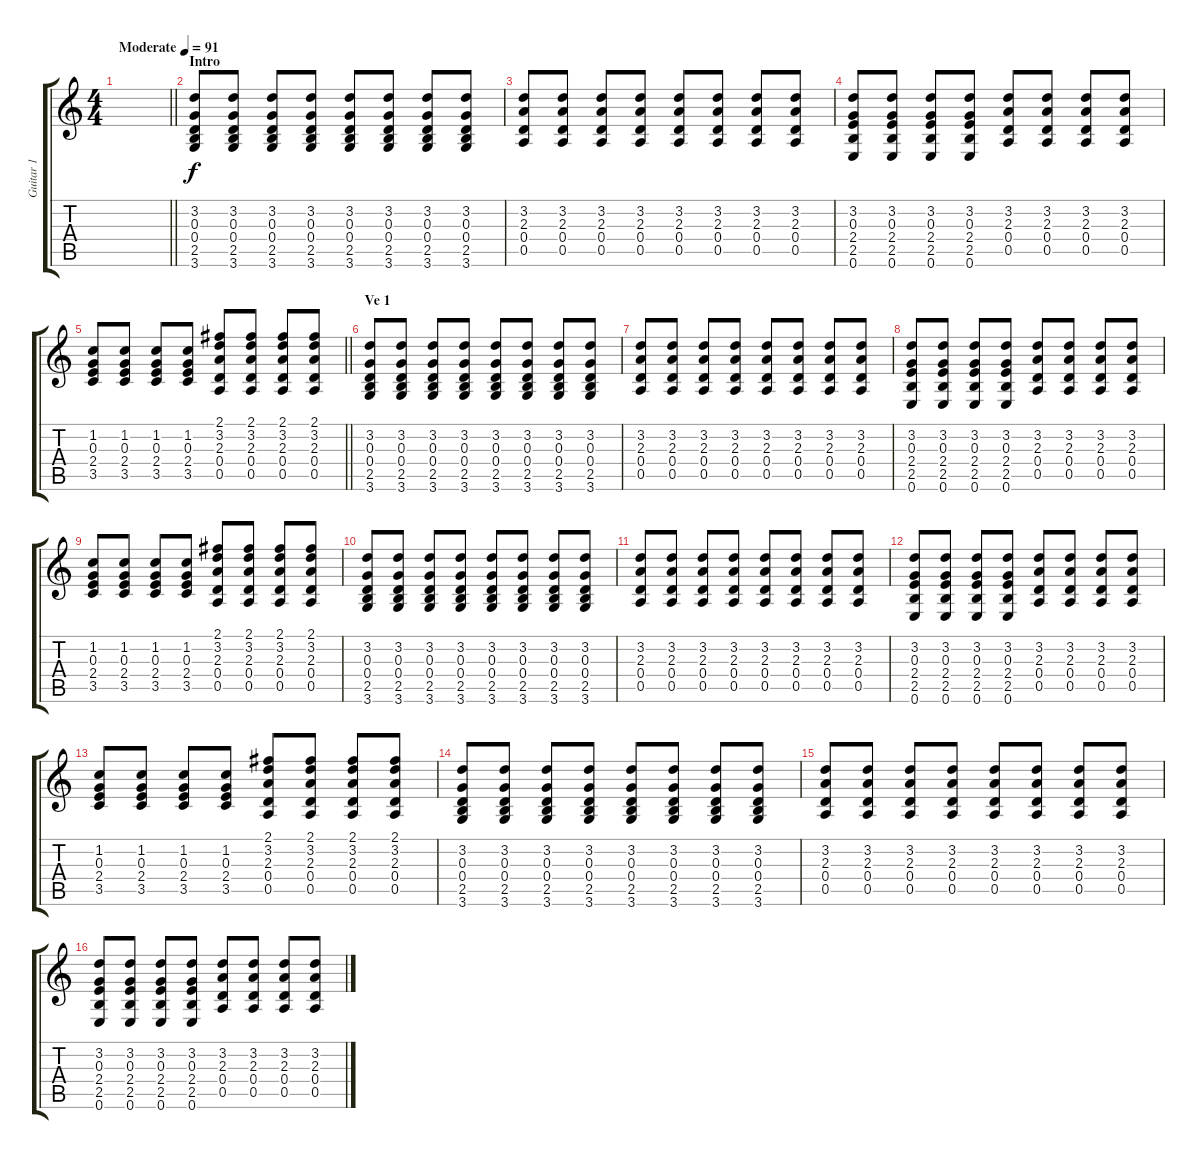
\track ("Guitar 1" "Guitar 1") {instrument acousticguitarsteel}
\staff {score tabs}
\tuning (E4 B3 G3 D3 A2 E2) {hide}
\ts (4 4)
\tempo (91 "Moderate")
\clef g2
\barLineRight lightlight
\ks c
|
\section ("" "Intro")
(3.2 0.3 0.4 2.5 3.6).8 (3.2 0.3 0.4 2.5 3.6).8 (3.2 0.3 0.4 2.5 3.6).8 (3.2 0.3 0.4 2.5 3.6).8 (3.2 0.3 0.4 2.5 3.6).8 (3.2 0.3 0.4 2.5 3.6).8 (3.2 0.3 0.4 2.5 3.6).8 (3.2 0.3 0.4 2.5 3.6).8 |
(3.2 2.3 0.4 0.5).8 (3.2 2.3 0.4 0.5).8 (3.2 2.3 0.4 0.5).8 (3.2 2.3 0.4 0.5).8 (3.2 2.3 0.4 0.5).8 (3.2 2.3 0.4 0.5).8 (3.2 2.3 0.4 0.5).8 (3.2 2.3 0.4 0.5).8 |
(3.2 0.3 2.4 2.5 0.6).8 (3.2 0.3 2.4 2.5 0.6).8 (3.2 0.3 2.4 2.5 0.6).8 (3.2 0.3 2.4 2.5 0.6).8 (3.2 2.3 0.4 0.5).8 (3.2 2.3 0.4 0.5).8 (3.2 2.3 0.4 0.5).8 (3.2 2.3 0.4 0.5).8 |
\barLineRight lightlight
(1.2 0.3 2.4 3.5).8 (1.2 0.3 2.4 3.5).8 (1.2 0.3 2.4 3.5).8 (1.2 0.3 2.4 3.5).8 (2.1 3.2 2.3 0.4 0.5).8 (2.1 3.2 2.3 0.4 0.5).8 (2.1 3.2 2.3 0.4 0.5).8 (2.1 3.2 2.3 0.4 0.5).8 |
\section ("" "Ve 1")
(3.2 0.3 0.4 2.5 3.6).8 (3.2 0.3 0.4 2.5 3.6).8 (3.2 0.3 0.4 2.5 3.6).8 (3.2 0.3 0.4 2.5 3.6).8 (3.2 0.3 0.4 2.5 3.6).8 (3.2 0.3 0.4 2.5 3.6).8 (3.2 0.3 0.4 2.5 3.6).8 (3.2 0.3 0.4 2.5 3.6).8 |
(3.2 2.3 0.4 0.5).8 (3.2 2.3 0.4 0.5).8 (3.2 2.3 0.4 0.5).8 (3.2 2.3 0.4 0.5).8 (3.2 2.3 0.4 0.5).8 (3.2 2.3 0.4 0.5).8 (3.2 2.3 0.4 0.5).8 (3.2 2.3 0.4 0.5).8 |
(3.2 0.3 2.4 2.5 0.6).8 (3.2 0.3 2.4 2.5 0.6).8 (3.2 0.3 2.4 2.5 0.6).8 (3.2 0.3 2.4 2.5 0.6).8 (3.2 2.3 0.4 0.5).8 (3.2 2.3 0.4 0.5).8 (3.2 2.3 0.4 0.5).8 (3.2 2.3 0.4 0.5).8 |
(1.2 0.3 2.4 3.5).8 (1.2 0.3 2.4 3.5).8 (1.2 0.3 2.4 3.5).8 (1.2 0.3 2.4 3.5).8 (2.1 3.2 2.3 0.4 0.5).8 (2.1 3.2 2.3 0.4 0.5).8 (2.1 3.2 2.3 0.4 0.5).8 (2.1 3.2 2.3 0.4 0.5).8 |
(3.2 0.3 0.4 2.5 3.6).8 (3.2 0.3 0.4 2.5 3.6).8 (3.2 0.3 0.4 2.5 3.6).8 (3.2 0.3 0.4 2.5 3.6).8 (3.2 0.3 0.4 2.5 3.6).8 (3.2 0.3 0.4 2.5 3.6).8 (3.2 0.3 0.4 2.5 3.6).8 (3.2 0.3 0.4 2.5 3.6).8 |
(3.2 2.3 0.4 0.5).8 (3.2 2.3 0.4 0.5).8 (3.2 2.3 0.4 0.5).8 (3.2 2.3 0.4 0.5).8 (3.2 2.3 0.4 0.5).8 (3.2 2.3 0.4 0.5).8 (3.2 2.3 0.4 0.5).8 (3.2 2.3 0.4 0.5).8 |
(3.2 0.3 2.4 2.5 0.6).8 (3.2 0.3 2.4 2.5 0.6).8 (3.2 0.3 2.4 2.5 0.6).8 (3.2 0.3 2.4 2.5 0.6).8 (3.2 2.3 0.4 0.5).8 (3.2 2.3 0.4 0.5).8 (3.2 2.3 0.4 0.5).8 (3.2 2.3 0.4 0.5).8 |
(1.2 0.3 2.4 3.5).8 (1.2 0.3 2.4 3.5).8 (1.2 0.3 2.4 3.5).8 (1.2 0.3 2.4 3.5).8 (2.1 3.2 2.3 0.4 0.5).8 (2.1 3.2 2.3 0.4 0.5).8 (2.1 3.2 2.3 0.4 0.5).8 (2.1 3.2 2.3 0.4 0.5).8 |
(3.2 0.3 0.4 2.5 3.6).8 (3.2 0.3 0.4 2.5 3.6).8 (3.2 0.3 0.4 2.5 3.6).8 (3.2 0.3 0.4 2.5 3.6).8 (3.2 0.3 0.4 2.5 3.6).8 (3.2 0.3 0.4 2.5 3.6).8 (3.2 0.3 0.4 2.5 3.6).8 (3.2 0.3 0.4 2.5 3.6).8 |
(3.2 2.3 0.4 0.5).8 (3.2 2.3 0.4 0.5).8 (3.2 2.3 0.4 0.5).8 (3.2 2.3 0.4 0.5).8 (3.2 2.3 0.4 0.5).8 (3.2 2.3 0.4 0.5).8 (3.2 2.3 0.4 0.5).8 (3.2 2.3 0.4 0.5).8 |
(3.2 0.3 2.4 2.5 0.6).8 (3.2 0.3 2.4 2.5 0.6).8 (3.2 0.3 2.4 2.5 0.6).8 (3.2 0.3 2.4 2.5 0.6).8 (3.2 2.3 0.4 0.5).8 (3.2 2.3 0.4 0.5).8 (3.2 2.3 0.4 0.5).8 (3.2 2.3 0.4 0.5).8
